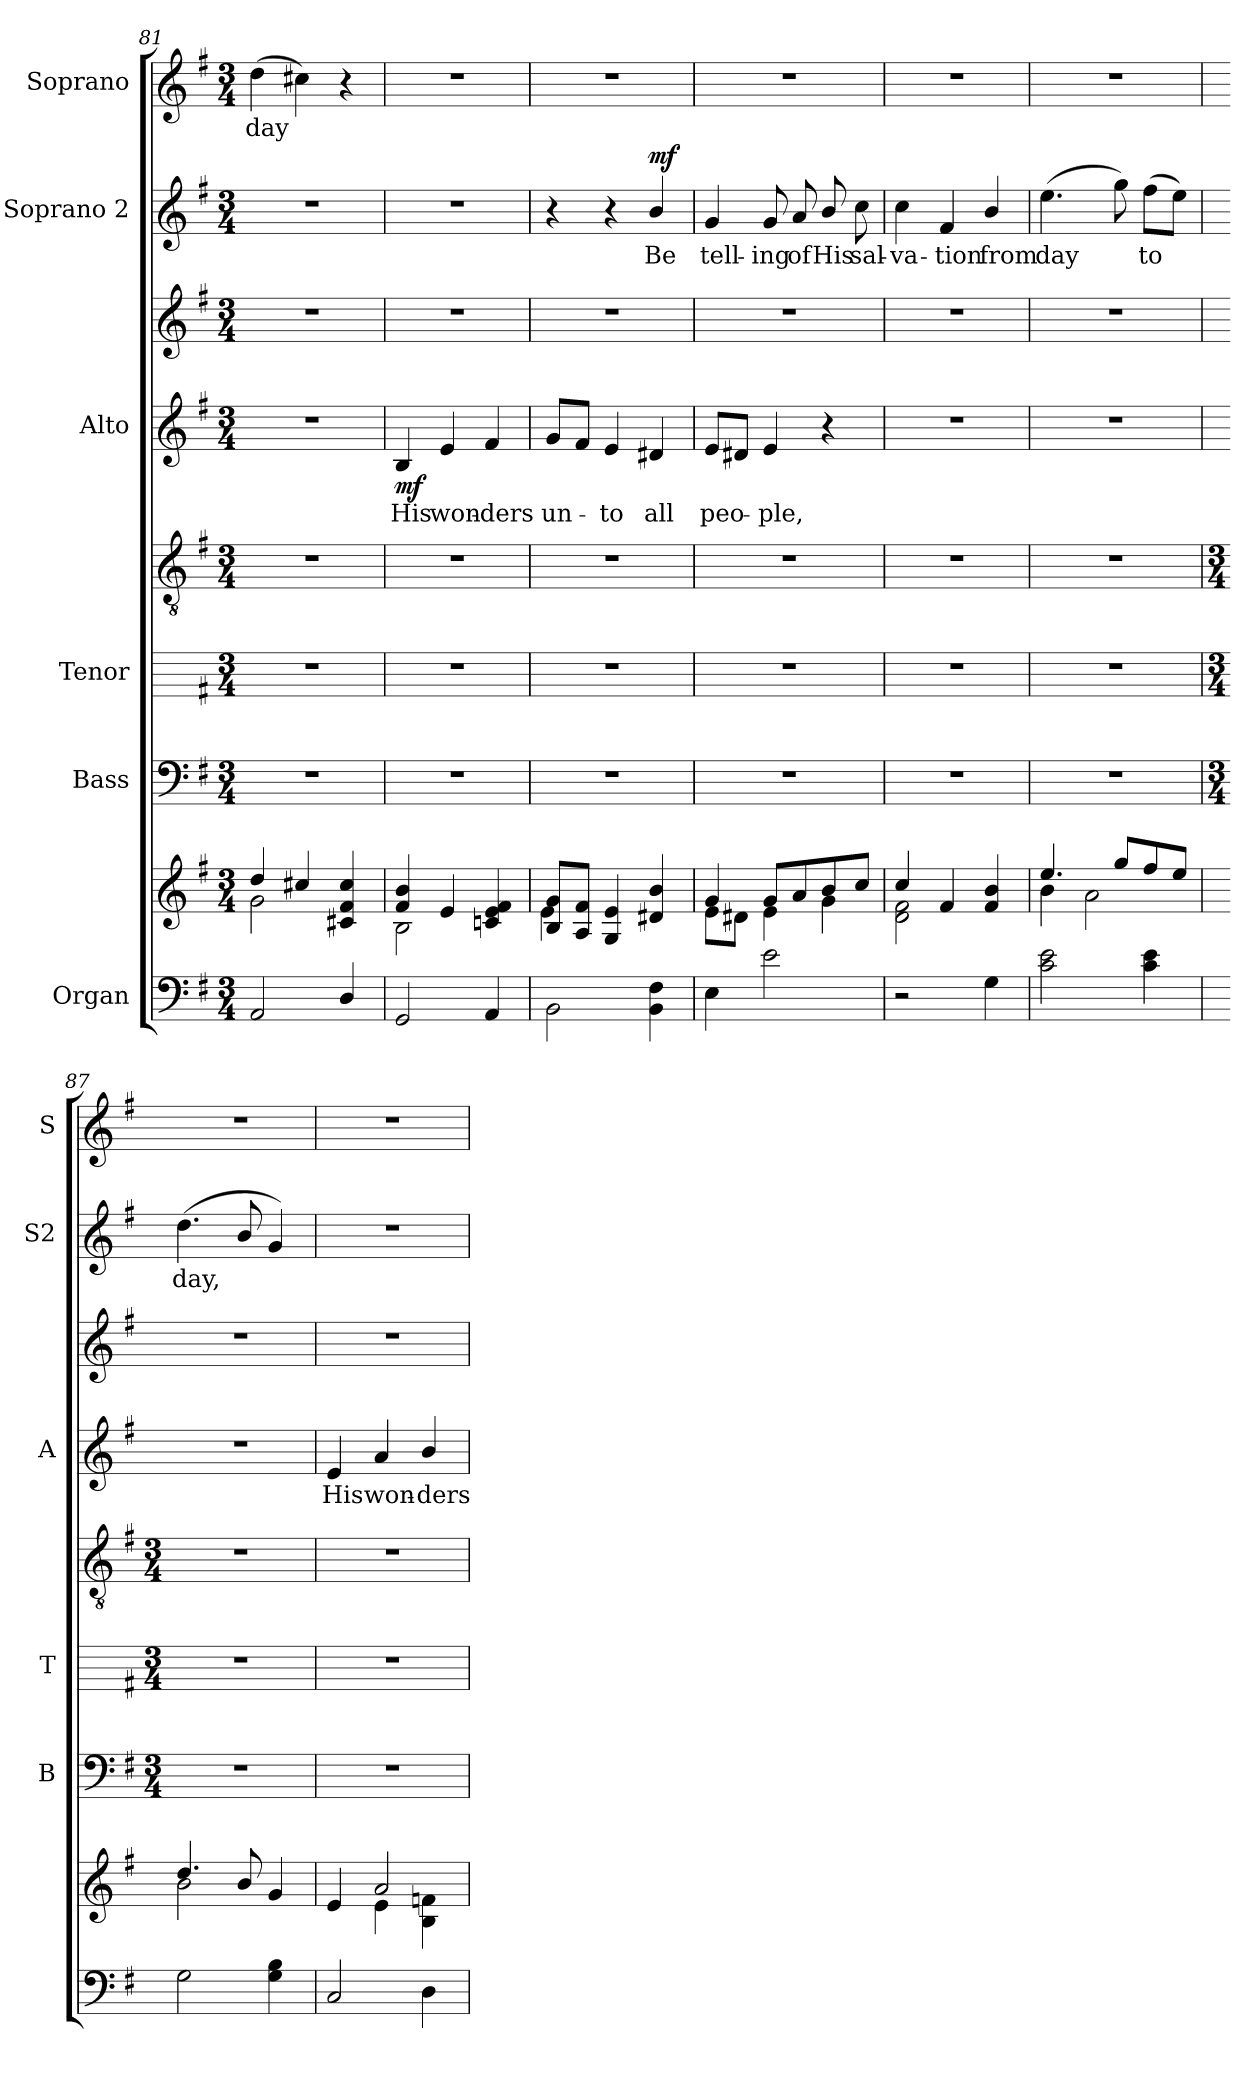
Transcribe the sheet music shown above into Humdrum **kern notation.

**kern	**kern	**kern	**kern	**kern	**kern	**text	**kern	**dynam	**kern	**text	**dynam	**kern	**text
*part6	*part6	*part5	*part4	*part4	*part3	*part3	*part3	*part3	*part2	*part2	*part2	*part1	*part1
*staff9	*staff8	*staff7	*staff6	*staff5	*staff4	*staff4	*staff3	*staff3/4	*staff2	*staff2	*staff2	*staff1	*staff1
*I"Organ	*	*I"Bass	*I"Tenor	*	*I"Alto	*	*	*	*I"Soprano 2	*	*	*I"Soprano	*
*	*	*I'B	*I'T	*	*I'A	*	*	*	*I'S2	*	*	*I'S	*
*clefF4	*clefG2	*clefF4	*	*clefGv2	*clefG2	*	*clefG2	*	*clefG2	*	*	*clefG2	*
*k[f#]	*k[f#]	*k[f#]	*k[f#]	*k[f#]	*k[f#]	*	*k[f#]	*	*k[f#]	*	*	*k[f#]	*
*G:	*G:	*G:	*G:	*G:	*G:	*	*G:	*	*G:	*	*	*G:	*
*M3/4	*M3/4	*M3/4	*M3/4	*M3/4	*M3/4	*	*M3/4	*	*M3/4	*	*	*M3/4	*
=81	=81	=81	=81	=81	=81	=81	=81	=81	=81	=81	=81	=81	=81
*	*^	*	*	*	*	*	*	*	*	*	*	*	*
!	!	!	!	!	!	!LO:N:vis=1	!	!LO:N:vis=1	!	!LO:N:vis=1	!	!	!	!LO:LY:b
2AA	4dd/	2g\	2.r	2.r	2.r	2.r	.	2.r	.	2.r	.	.	(>4dd	day
.	4cc#X/	.	.	.	.	.	.	.	.	.	.	.	4cc#X)	.
4D/	4c#X/ 4f#/ 4cc#/	4ryy	.	.	.	.	.	.	.	.	.	.	4r	.
=82	=82	=82	=82	=82	=82	=82	=82	=82	=82	=82	=82	=82	=82	=82
!	!	!	!	!	!	!	!LO:LY:b	!LO:N:vis=1	!LO:DY:b=2	!LO:N:vis=1	!	!	!LO:N:vis=1	!
2GG	4f#/ 4b/	2B\	2.r	2.r	2.r	4B	His	2.r	mf	2.r	.	.	2.r	.
!	!	!	!	!	!	!	!LO:LY:b	!	!	!	!	!	!	!
.	4e/	.	.	.	.	4e	won-	.	.	.	.	.	.	.
!	!	!	!	!	!	!	!LO:LY:b	!	!	!	!	!	!	!
4AA	4cn/ 4e/ 4f#/	4ryy	.	.	.	4f#	-ders	.	.	.	.	.	.	.
=83	=83	=83	=83	=83	=83	=83	=83	=83	=83	=83	=83	=83	=83	=83
!	!	!	!	!	!	!	!LO:LY:b	!LO:N:vis=1	!	!	!	!	!LO:N:vis=1	!
2BB\	8B/ 8g/L	4e\	2.r	2.r	2.r	8gL	un-	2.r	.	4r	.	.	2.r	.
.	8A/ 8f#/J	.	.	.	.	8f#J	.	.	.	.	.	.	.	.
!	!	!	!	!	!	!	!LO:LY:b	!	!	!	!	!	!	!
.	4G/ 4e/	2ryy	.	.	.	4e	to	.	.	4r	.	.	.	.
!	!	!	!	!	!	!	!LO:LY:b	!	!	!	!LO:LY:b	!LO:DY:b	!	!
4BB\ 4F#\	4d#X/ 4b/	.	.	.	.	4d#X	all	.	.	4b/	Be	mf	.	.
=84	=84	=84	=84	=84	=84	=84	=84	=84	=84	=84	=84	=84	=84	=84
!	!	!	!	!	!	!	!LO:LY:b	!LO:N:vis=1	!	!	!LO:LY:b	!	!LO:N:vis=1	!
4E\	4g/	8e\L	2.r	2.r	2.r	8eL	peo-	2.r	.	4g	tell-	.	2.r	.
.	.	8d#X\J	.	.	.	8d#XJ	.	.	.	.	.	.	.	.
!	!	!	!	!	!	!	!LO:LY:b	!	!	!	!LO:LY:b	!	!	!
2e\	8g/L	4e\	.	.	.	4e	ple,	.	.	8g	-ing	.	.	.
!	!	!	!	!	!	!	!	!	!	!	!LO:LY:b	!	!	!
.	8a/	.	.	.	.	.	.	.	.	8a	of	.	.	.
!	!	!	!	!	!	!	!	!	!	!	!LO:LY:b	!	!	!
.	8b/	4g\	.	.	.	4r	.	.	.	8b/	His	.	.	.
!	!	!	!	!	!	!	!	!	!	!	!LO:LY:b	!	!	!
.	8cc/J	.	.	.	.	.	.	.	.	8cc	sal-	.	.	.
=85	=85	=85	=85	=85	=85	=85	=85	=85	=85	=85	=85	=85	=85	=85
!	!	!	!	!	!	!LO:N:vis=1	!	!LO:N:vis=1	!	!	!LO:LY:b	!	!LO:N:vis=1	!
2r	4cc/	2d\ 2f#\	2.r	2.r	2.r	2.r	.	2.r	.	4cc	-va-	.	2.r	.
!	!	!	!	!	!	!	!	!	!	!	!LO:LY:b	!	!	!
.	4f#/	.	.	.	.	.	.	.	.	4f#	-tion	.	.	.
!	!	!	!	!	!	!	!	!	!	!	!LO:LY:b	!	!	!
4G\	4f#/ 4b/	4ryy	.	.	.	.	.	.	.	4b/	from	.	.	.
=86	=86	=86	=86	=86	=86	=86	=86	=86	=86	=86	=86	=86	=86	=86
!	!	!	!	!	!	!LO:N:vis=1	!	!LO:N:vis=1	!	!	!LO:LY:b	!	!LO:N:vis=1	!
2c\ 2e\	4.ee/	4b\	2.r	2.r	2.r	2.r	.	2.r	.	(>4.ee	day	.	2.r	.
.	.	2a\	.	.	.	.	.	.	.	.	.	.	.	.
.	8gg/L	.	.	.	.	.	.	.	.	8gg)	.	.	.	.
!	!	!	!	!	!	!	!	!	!	!	!LO:LY:b	!	!	!
4c\ 4e\	8ff#/	.	.	.	.	.	.	.	.	(>8ff#L	to	.	.	.
.	8ee/J	.	.	.	.	.	.	.	.	8eeJ)	.	.	.	.
!!LO:LB:g=z
=87	=87	=87	=87	=87	=87	=87	=87	=87	=87	=87	=87	=87	=87	=87
*	*	*	*M3/4	*M3/4	*M3/4	*	*	*	*	*	*	*	*	*
!	!	!	!	!	!	!LO:N:vis=1	!	!LO:N:vis=1	!	!	!LO:LY:b	!	!LO:N:vis=1	!
2G	4.dd/	2b\	2.r	2.r	2.r	2.r	.	2.r	.	(<4.dd	day,	.	2.r	.
.	8b/	.	.	.	.	.	.	.	.	8b/	.	.	.	.
4G 4B	4g/	4ryy	.	.	.	.	.	.	.	4g)	.	.	.	.
=88	=88	=88	=88	=88	=88	=88	=88	=88	=88	=88	=88	=88	=88	=88
!	!	!	!	!	!	!	!LO:LY:b	!LO:N:vis=1	!	!LO:N:vis=1	!	!	!LO:N:vis=1	!
2C	4e/	4ryy	2.r	2.r	2.r	4e	His	2.r	.	2.r	.	.	2.r	.
!	!	!	!	!	!	!	!LO:LY:b	!	!	!	!	!	!	!
.	2a/	4e\	.	.	.	4a	won-	.	.	.	.	.	.	.
!	!	!	!	!	!	!	!LO:LY:b	!	!	!	!	!	!	!
4D	.	4B\ 4fn\	.	.	.	4b/	-ders	.	.	.	.	.	.	.
*	*v	*v	*	*	*	*	*	*	*	*	*	*	*	*
=	=	=	=	=	=	=	=	=	=	=	=	=	=
*-	*-	*-	*-	*-	*-	*-	*-	*-	*-	*-	*-	*-	*-
